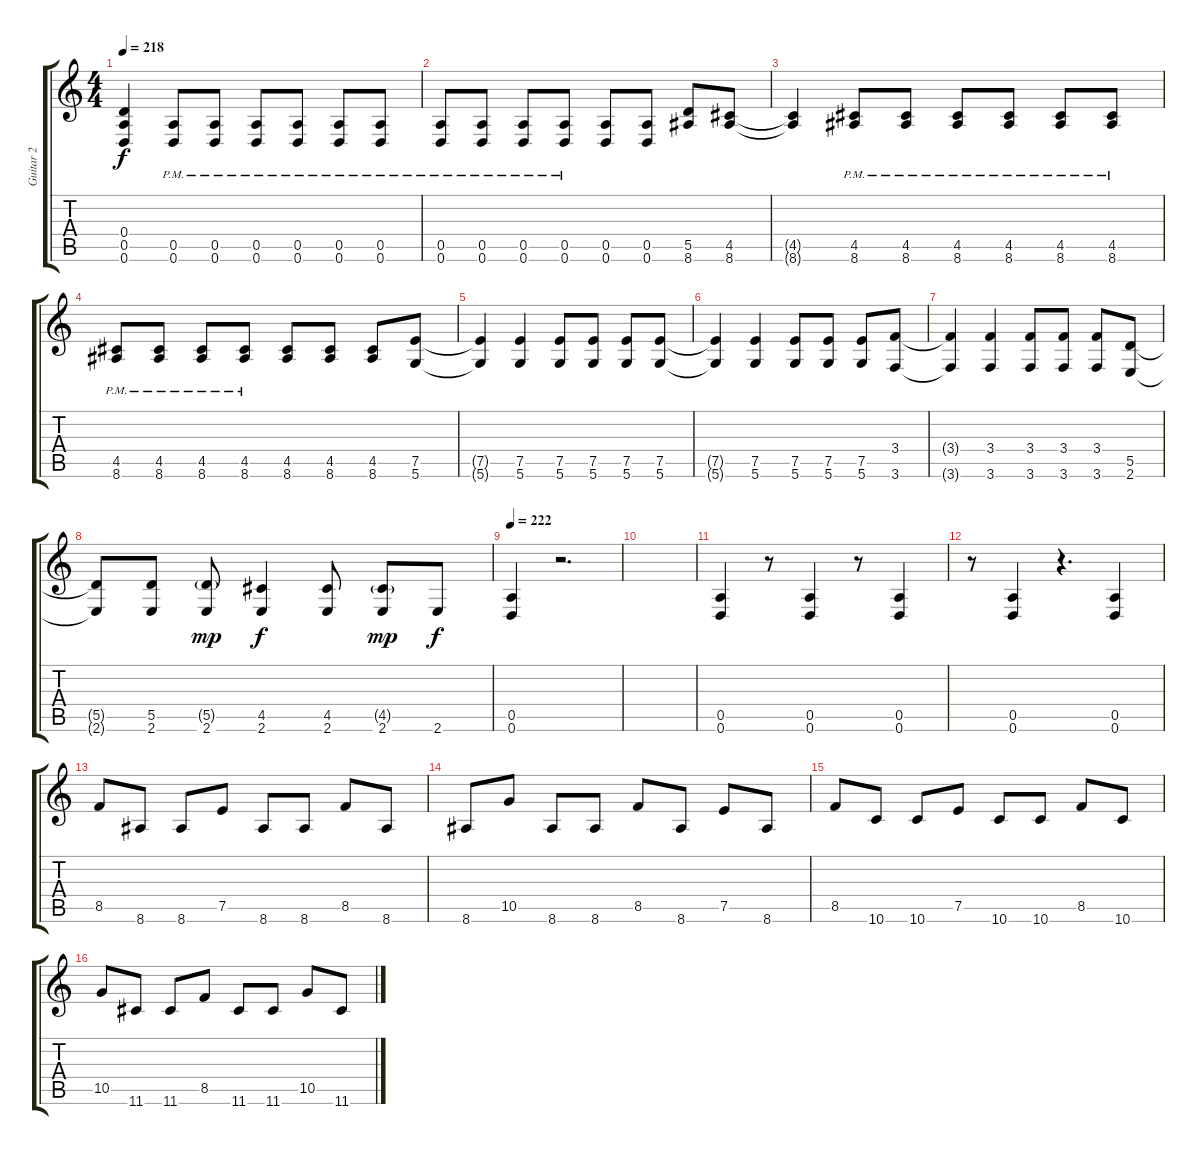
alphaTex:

\track ("Guitar 2" "Guitar 2") {instrument distortionguitar}
\staff {score tabs}
\tuning (E4 B3 G3 D3 A2 D2) {hide}
\ts (4 4)
\tempo 218
\clef g2
\ks c
(0.4 0.5 0.6).4{dy f} (0.5{pm} 0.6{pm}).8 (0.5{pm} 0.6{pm}).8 (0.5{pm} 0.6{pm}).8 (0.5{pm} 0.6{pm}).8 (0.5{pm} 0.6{pm}).8 (0.5{pm} 0.6{pm}).8 |
(0.5{pm} 0.6{pm}).8 (0.5{pm} 0.6{pm}).8 (0.5{pm} 0.6{pm}).8 (0.5{pm} 0.6{pm}).8 (0.5 0.6).8 (0.5 0.6).8 (5.5 8.6).8 (4.5 8.6).8 |
(4.5{t} 8.6{t}).4 (4.5{pm} 8.6{pm}).8 (4.5{pm} 8.6{pm}).8 (4.5{pm} 8.6{pm}).8 (4.5{pm} 8.6{pm}).8 (4.5{pm} 8.6{pm}).8 (4.5{pm} 8.6{pm}).8 |
(4.5{pm} 8.6{pm}).8 (4.5{pm} 8.6{pm}).8 (4.5{pm} 8.6{pm}).8 (4.5{pm} 8.6{pm}).8 (4.5 8.6).8 (4.5 8.6).8 (4.5 8.6).8 (7.5 5.6).8 |
(7.5{t} 5.6{t}).4 (7.5 5.6).4 (7.5 5.6).8 (7.5 5.6).8 (7.5 5.6).8 (7.5 5.6).8 |
(7.5{t} 5.6{t}).4 (7.5 5.6).4 (7.5 5.6).8 (7.5 5.6).8 (7.5 5.6).8 (3.4 3.6).8 |
(3.4{t} 3.6{t}).4 (3.4 3.6).4 (3.4 3.6).8 (3.4 3.6).8 (3.4 3.6).8 (5.5 2.6).8 |
(5.5{t} 2.6{t}).8 (5.5 2.6).8 (5.5{g} 2.6).8{dy mp} (4.5 2.6).4{dy f} (4.5 2.6).8 (4.5{g} 2.6).8{dy mp} 2.6.8{dy f} |
\tempo 222
(0.5 0.6).4 r.2{d} |
|
(0.5 0.6).4 r.8 (0.5 0.6).4 r.8 (0.5 0.6).4 |
r.8 (0.5 0.6).4 r.4{d} (0.5 0.6).4 |
8.5.8 8.6.8 8.6.8 7.5.8 8.6.8 8.6.8 8.5.8 8.6.8 |
8.6.8 10.5.8 8.6.8 8.6.8 8.5.8 8.6.8 7.5.8 8.6.8 |
8.5.8 10.6.8 10.6.8 7.5.8 10.6.8 10.6.8 8.5.8 10.6.8 |
10.5.8 11.6.8 11.6.8 8.5.8 11.6.8 11.6.8 10.5.8 11.6.8
